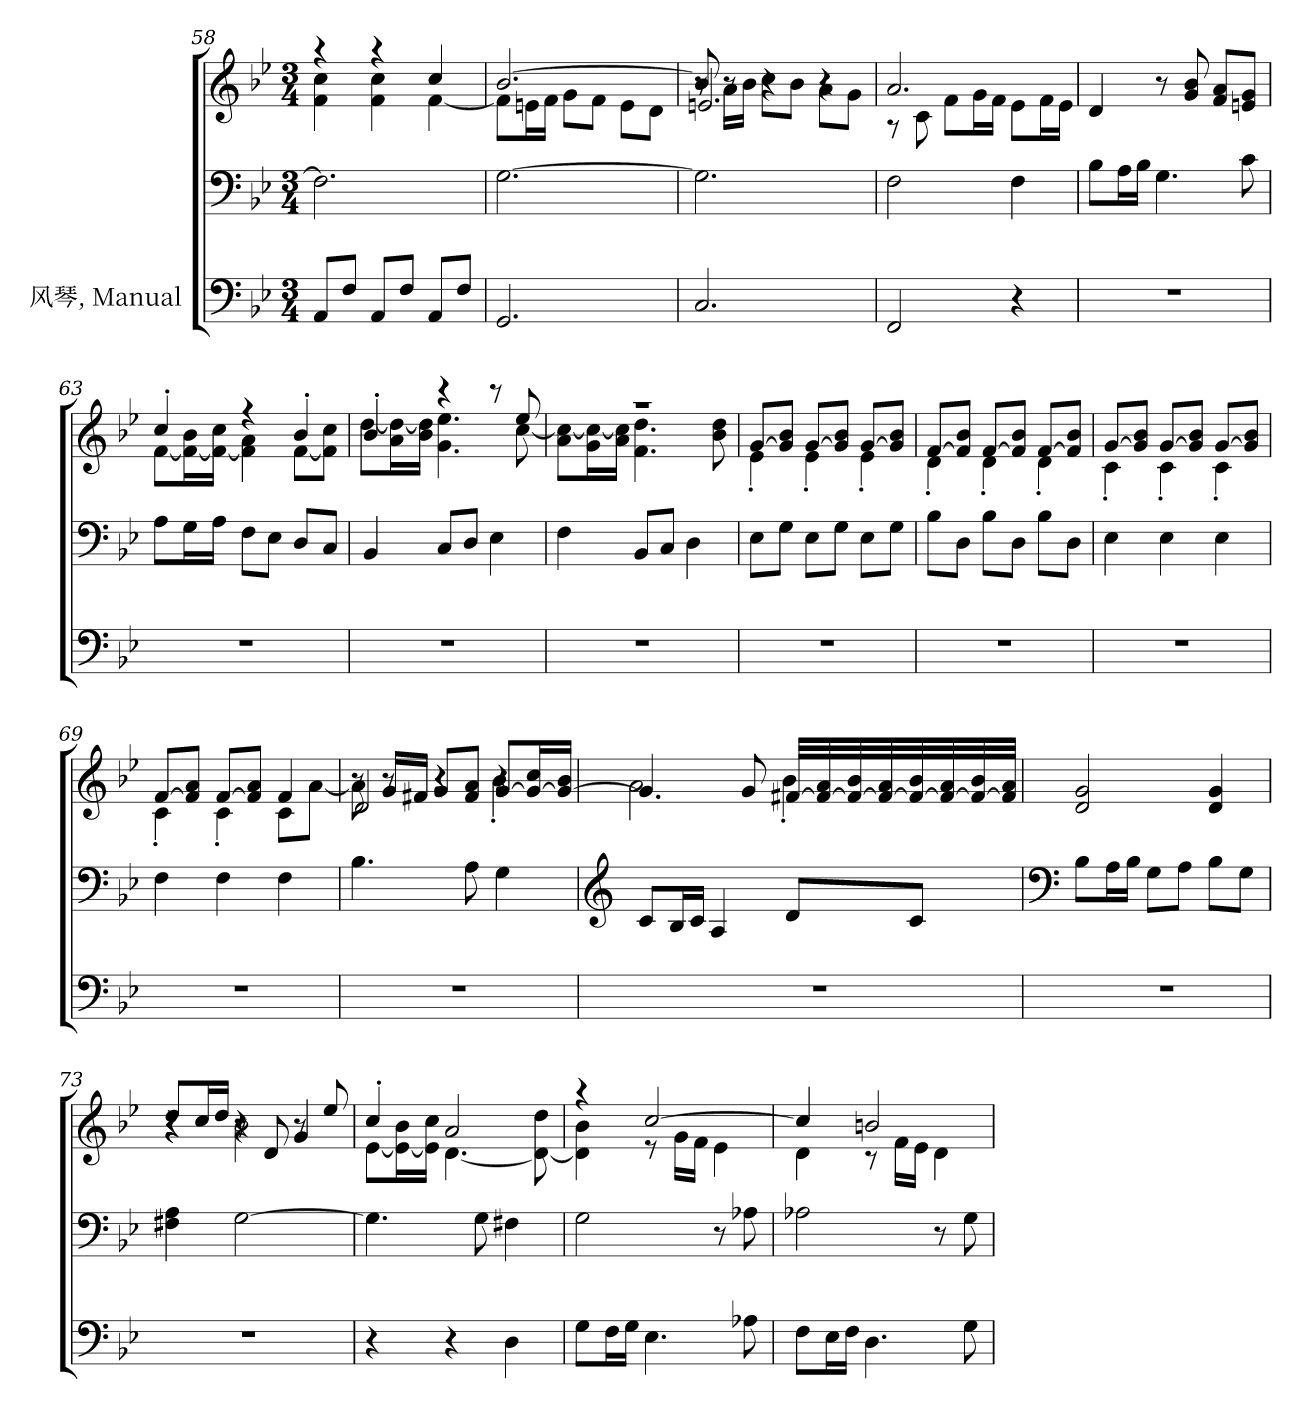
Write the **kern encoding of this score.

**kern	**kern	**kern
*part1	*part1	*part1
*staff3	*staff2	*staff1
*I"风琴, Manual	*	*
*clefF4	*clefF4	*clefG2
*k[b-e-]	*k[b-e-]	*k[b-e-]
*M3/4	*M3/4	*M3/4
=58	=58	=58
*	*	*^
8AA/L	2.F\]	4r	4f\ 4cc\
8F/J	.	.	.
8AA/L	.	4r	4f\ 4cc\
8F/J	.	.	.
8AA/L	.	4cc/	[4f\
8F/J	.	.	.
=59	=59	=59	=59
2.GG/	[2.G\	[2.b-/	8f\L]
.	.	.	16en\L
.	.	.	16f\JJ
.	.	.	8g\L
.	.	.	8f\J
.	.	.	8e\L
.	.	.	8d\J
!!LO:LB:g=z
=60	=60	=60	=60
*	*	*	*^
2.C/	2.G\]	8b-/]	8r	2.en/
.	.	8r	16a\LL	.
.	.	.	16b-\JJ	.
.	.	4r	8cc\L	.
.	.	.	8b-\J	.
.	.	4r	8a\L	.
.	.	.	8g\J	.
*	*	*	*v	*v
=61	=61	=61	=61
2FF/	2F\	2.a/	8r
.	.	.	8c\
.	.	.	8f\L
.	.	.	16g\L
.	.	.	16f\JJ
4r	4F\	.	8e-\L
.	.	.	16f\L
.	.	.	16e-\JJ
*	*	*v	*v
=62	=62	=62
2.r	8B-\L	4d/
.	16A\L	.
.	16B-\JJ	.
.	4.G\	8r
.	.	8g/ 8b-/
.	.	8f/ 8a/L
.	8c\	8en/ 8g/J
=63	=63	=63
*	*	*^
2.r	8A\L	4cc'/	[8f\L
.	16G\L	.	16f\_ 16b-\L
.	16A\JJ	.	16f\_ 16cc\JJ
.	8F\L	4r	4f\] 4a\
.	8E-\J	.	.
.	8D/L	4b-'/	[8f\L
.	8C/J	.	8f\] 8cc\J
!!LO:LB:g=z	!!
=64	=64	=64	=64
2.r	4BB-/	4b-'/	[8dd\L
.	.	.	16a\ 16dd\_L
.	.	.	16b-\ 16dd\]JJ
.	8C/L	4r	4.g\ 4.ee-\
.	8D/J	.	.
.	4E-\	8r	.
.	.	8ee-/	[8cc\
=65	=65	=65	=65
2.r	4F\	2.r	8a\ 8cc\_L
.	.	.	16g\ 16cc\_L
.	.	.	16a\ 16cc\]JJ
.	8BB-/L	.	4.f\ 4.dd\
.	8C/J	.	.
.	4D\	.	.
.	.	.	8b-\ 8dd\
=66	=66	=66	=66
2.r	8E-\L	[8g/L	4e-'\
.	8G\J	8g/] 8b-/J	.
.	8E-\L	[8g/L	4e-'\
.	8G\J	8g/] 8b-/J	.
.	8E-\L	[8g/L	4e-'\
.	8G\J	8g/] 8b-/J	.
=67	=67	=67	=67
2.r	8B-\L	[8f/L	4d'\
.	8D\J	8f/] 8b-/J	.
.	8B-\L	[8f/L	4d'\
.	8D\J	8f/] 8b-/J	.
.	8B-\L	[8f/L	4d'\
.	8D\J	8f/] 8b-/J	.
=68	=68	=68	=68
2.r	4E-\	[8g/L	4c'\
.	.	8g/] 8b-/J	.
.	4E-\	[8g/L	4c'\
.	.	8g/] 8b-/J	.
.	4E-\	[8g/L	4c'\
.	.	8g/] 8b-/J	.
!!LO:LB:g=z	!!
=69	=69	=69	=69
2.r	4F\	[8f/L	4c'\
.	.	8f/] 8a/J	.
.	4F\	[8f/L	4c'\
.	.	8f/] 8a/J	.
.	4F\	4f/	8c\L
.	.	.	[8a\J
=70	=70	=70	=70
*	*	*	*^
2.r	4.B-\	8r	8a\]	2d/
.	.	16g/LL	8r	.
.	.	16f#X/JJ	.	.
.	.	8g/L	4r	.
.	8A\	8f#/ 8a/J	.	.
.	4G\	[8g/L	4b-'\	4r
.	.	16g/_ 16cc/L	.	.
.	.	16g/_ 16b-/JJ	.	.
*	*	*v	*v	*v
=71	=71	=71
*	*clefG2	*
*	*	*^
2.r	8c/L	4.g/]	2a\
.	16B-/L	.	.
.	16c/JJ	.	.
.	4A/	.	.
.	.	8g/	.
.	8d/L	[32f#X/LLL	4b-'\
.	.	32f#/_ 32a/	.
.	.	32f#/_ 32b-/	.
.	.	32f#/_ 32a/	.
.	8c/J	32f#/_ 32b-/	.
.	.	32f#/_ 32a/	.
.	.	32f#/_ 32b-/	.
.	.	32f#/] 32a/JJJ	.
*	*	*v	*v
!!LO:PB:g=z
=72	=72	=72
*	*clefF4	*
2.r	8B-\L	2d/ 2g/
.	16A\L	.
.	16B-\JJ	.
.	8G\L	.
.	8A\J	.
.	8B-\L	4d/ 4g/
.	8G\J	.
=73	=73	=73
*	*	*^
*	*	*	*^
2.r	4F#X\ 4A\	8dd/L	4r	4r
.	.	16cc/L	.	.
.	.	16dd/JJ	.	.
.	[2G\	8r	2b-\	4r
.	.	8d/	.	.
.	.	8r	.	4g/
.	.	8ee-/	.	.
*	*	*	*v	*v
=74	=74	=74	=74
4r	4.G\]	4cc'/	[8e-\L
.	.	.	16e-\_ 16b-\L
.	.	.	16e-\] 16cc\JJ
4r	.	2a/	[4.d\
.	8G\	.	.
4D\	4F#X\	.	.
.	.	.	8d\_ 8dd\
=75	=75	=75	=75
8G\L	2G\	4r	4d\] 4b-\
16F\L	.	.	.
16G\JJ	.	.	.
4.E-\	.	[2cc/	8r
.	.	.	16g\LL
.	.	.	16f\JJ
.	8r	.	4e-\
8A-X\	8A-X\	.	.
=76	=76	=76	=76
8F\L	2A-X\	4cc/]	4d\
16E-\L	.	.	.
16F\JJ	.	.	.
4.D\	.	2bn/	8r
.	.	.	16f\LL
.	.	.	16e-\JJ
.	8r	.	4d\
8G\	8G\	.	.
*	*	*v	*v
=	=	=
*-	*-	*-
